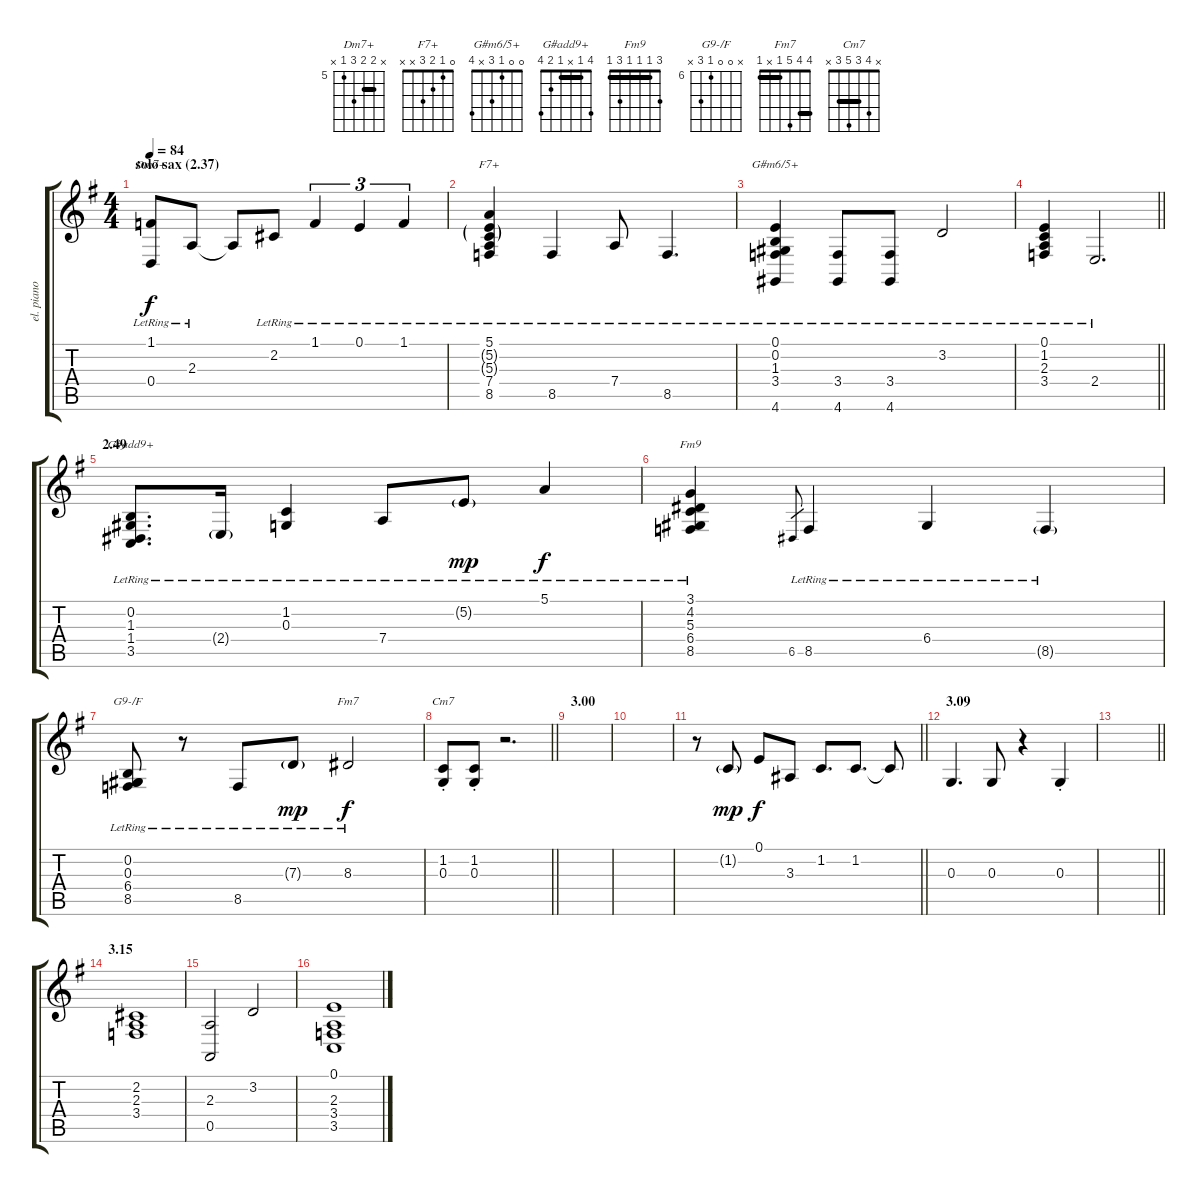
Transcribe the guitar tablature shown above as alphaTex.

\track ("el. piano" "el. piano") {instrument electricpiano1}
\staff {score tabs}
\tuning (E4 B3 G3 D3 A2 E2) {hide}
\chord ("Dm7+" x 6 6 7 5 x) {firstfret 5 barre 6}
\chord ("F7+" 0 1 2 3 x x)
\chord ("G#m6/5+" 0 0 1 3 x 4)
\chord ("G#add9+" 4 1 x 1 2 4) {barre 1}
\chord ("Fm9" 3 1 1 1 3 1) {barre 1}
\chord ("G9-/F" x 0 0 6 8 x) {firstfret 6}
\chord ("Fm7" 4 4 5 1 x 1) {barre (1 4)}
\chord ("Cm7" x 4 3 5 3 x) {barre 3}
\ts (4 4)
\section ("" "solo sax (2.37)")
\tempo 84
\clef g2
\ks g
(1.1{lr} 0.4{lr}).8{ch "Dm7+" dy f} 2.3{lr}.8 2.3{t}.8 2.2{lr}.8 1.1{lr}.4{tu (3 2)} 0.1{lr}.4{tu (3 2)} 1.1{lr}.4{tu (3 2)} |
(5.1{lr} 5.2{g lr} 5.3{g lr} 7.4{lr} 8.5{lr}).4{ch "F7+"} 8.5{lr}.4 7.4{lr}.8 8.5{lr}.4{d} |
(0.1{lr} 0.2{lr} 1.3{lr} 3.4{lr} 4.6{lr}).4{ch "G#m6/5+"} (3.4{lr} 4.6{lr}).8 (3.4{lr} 4.6{lr}).8 3.2{lr}.2 |
\barLineRight lightlight
(0.1{lr} 1.2{lr} 2.3{lr} 3.4{lr}).4 2.4{lr}.2{d} |
\section ("" "2.49")
(0.2{lr} 1.3{lr} 1.4{lr} 3.5{lr}).8{d ch "G#add9+"} 2.4{g lr}.16 (1.2{lr} 0.3{lr}).4 7.4{lr}.8 5.2{g lr}.8{dy mp} 5.1{lr}.4{dy f} |
(3.1{lr} 4.2{lr} 5.3{lr} 6.4{lr} 8.5{lr}).4{ch "Fm9"} 6.5.8{gr} 8.5{lr}.4 6.4{lr}.4 8.5{g lr}.4 |
(0.2{lr} 0.3{lr} 6.4{lr} 8.5{lr}).8{ch "G9-/F"} r.8 8.5{lr}.8 7.3{g lr}.8{dy mp} 8.3{lr}.2{ch "Fm7" dy f} |
\barLineRight lightlight
(1.2{st} 0.3{st}).8{ch "Cm7"} (1.2{st} 0.3{st}).8 r.2{d} |
\section ("" "3.00")
|
|
\barLineRight lightlight
r.8 1.2{g}.8{dy mp} 0.1.8{dy f} 3.3.8 1.2.8{d} 1.2.8{d} 1.2{t}.8 |
\section ("" "3.09")
0.3.4{d} 0.3.8 r.4 0.3{st}.4 |
\barLineRight lightlight
|
\section ("" "3.15")
(2.2 2.3 3.4).1 |
(2.3 0.5).2 3.2.2 |
(0.1 2.3 3.4 3.5).1
